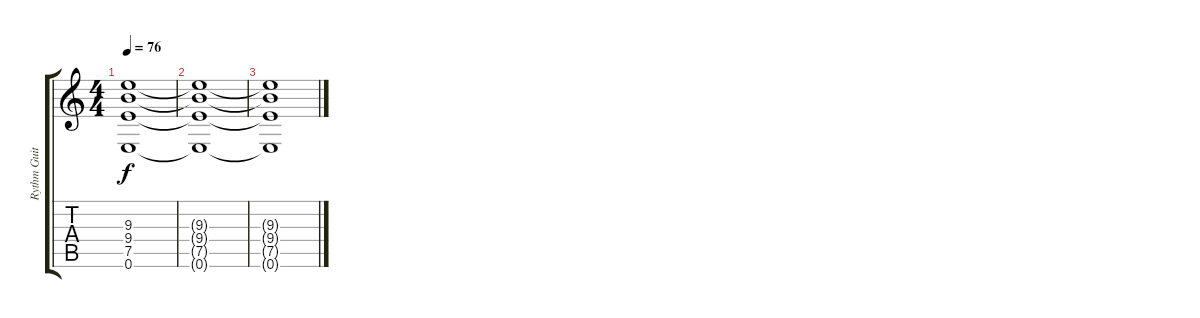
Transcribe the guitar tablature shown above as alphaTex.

\track ("Rythm Guitar 2" "Rythm Guit") {instrument distortionguitar}
\staff {score tabs}
\tuning (E4 B3 G3 D3 A2 E2) {hide}
\ts (4 4)
\tempo 76
\clef g2
\ks c
(9.3{t} 9.4{t} 7.5{t} 0.6{t}).1{dy f} |
(9.3{t} 9.4{t} 7.5{t} 0.6{t}).1 |
(9.3{t} 9.4{t} 7.5{t} 0.6{t}).1
